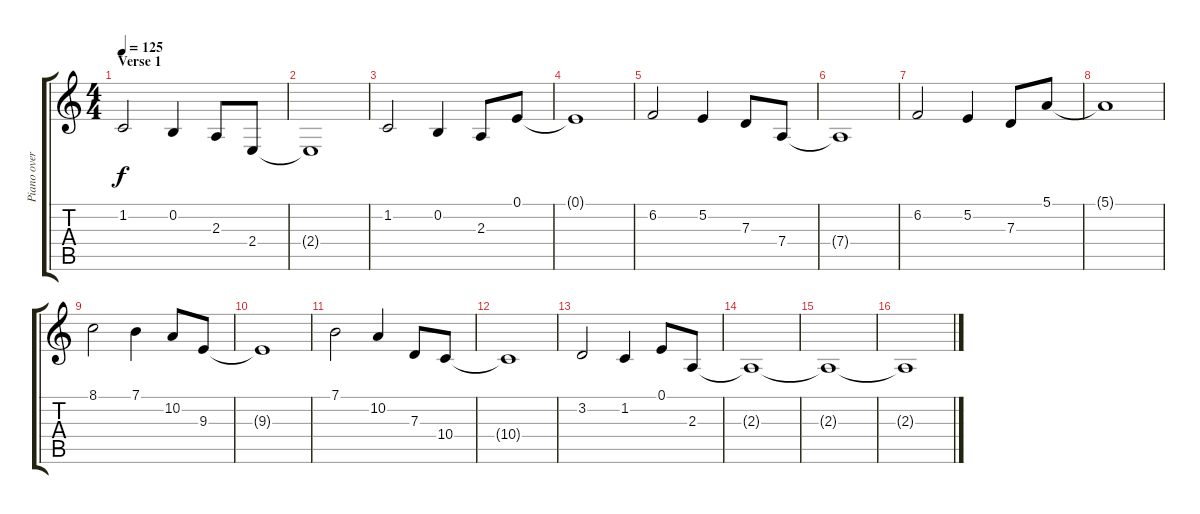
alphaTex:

\track ("Piano overdub" "Piano over") {instrument reedorgan}
\staff {score tabs}
\tuning (E4 B3 G3 D3 A2 E2) {hide}
\ts (4 4)
\section ("" "Verse 1")
\tempo 125
\clef g2
\ks c
1.2.2{dy f volume 5} 0.2.4 2.3.8 2.4.8 |
2.4{t}.1 |
1.2.2 0.2.4 2.3.8 0.1.8 |
0.1{t}.1 |
6.2.2 5.2.4 7.3.8 7.4.8 |
7.4{t}.1 |
6.2.2 5.2.4 7.3.8 5.1.8 |
5.1{t}.1 |
8.1.2 7.1.4 10.2.8 9.3.8 |
9.3{t}.1 |
7.1.2 10.2.4 7.3.8 10.4.8 |
10.4{t}.1 |
3.2.2 1.2.4 0.1.8 2.3.8 |
2.3{t}.1 |
2.3{t}.1 |
2.3{t}.1
